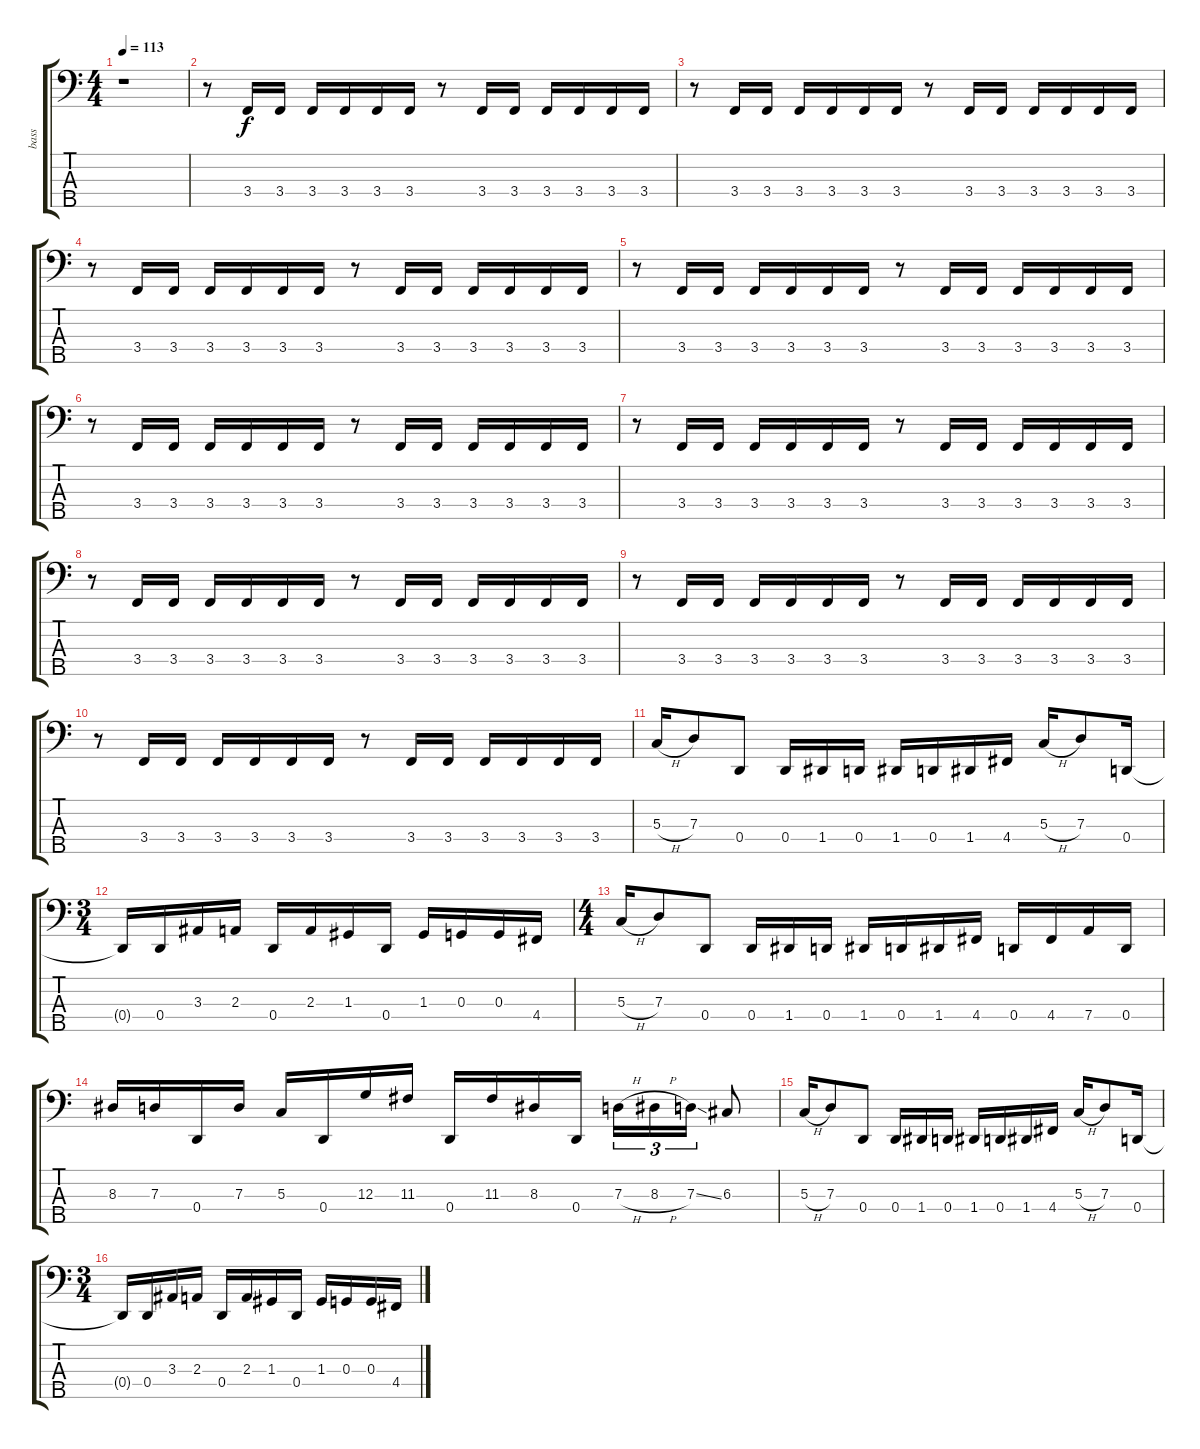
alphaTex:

\track ("bass" "bass") {instrument electricbasspick}
\staff {score tabs}
\tuning (F2 C2 G1 D1 A0) {hide}
\ts (4 4)
\tempo 113
\clef f4
\ks c
r.1{dy f instrument electricbasspick} |
r.8 3.4.16{volume 5} 3.4.16{volume 5} 3.4.16 3.4.16{volume 5} 3.4.16{volume 5} 3.4.16 r.8 3.4.16{volume 6} 3.4.16{volume 6} 3.4.16 3.4.16{volume 6} 3.4.16 3.4.16{volume 6} |
r.8 3.4.16{volume 6} 3.4.16 3.4.16{volume 6} 3.4.16 3.4.16{volume 6} 3.4.16{volume 7} r.8 3.4.16{volume 7} 3.4.16{volume 7} 3.4.16{volume 7} 3.4.16 3.4.16{volume 7} 3.4.16 |
r.8 3.4.16{volume 7} 3.4.16{volume 8} 3.4.16 3.4.16{volume 8} 3.4.16{volume 8} 3.4.16 r.8 3.4.16{volume 8} 3.4.16{volume 8} 3.4.16 3.4.16{volume 8} 3.4.16 3.4.16{volume 8} |
r.8 3.4.16{volume 9} 3.4.16 3.4.16{volume 9} 3.4.16 3.4.16{volume 9} 3.4.16{volume 9} r.8 3.4.16{volume 9} 3.4.16{volume 9} 3.4.16{volume 9} 3.4.16 3.4.16{volume 10} 3.4.16 |
r.8 3.4.16{volume 10} 3.4.16{volume 10} 3.4.16 3.4.16{volume 10} 3.4.16{volume 10} 3.4.16 r.8 3.4.16{volume 10} 3.4.16{volume 10} 3.4.16 3.4.16{volume 11} 3.4.16 3.4.16{volume 11} |
r.8 3.4.16{volume 11} 3.4.16 3.4.16{volume 11} 3.4.16{volume 11} 3.4.16 3.4.16{volume 11} r.8 3.4.16{volume 12} 3.4.16{volume 12} 3.4.16{volume 12} 3.4.16 3.4.16{volume 12} 3.4.16 |
r.8 3.4.16{volume 12} 3.4.16{volume 12} 3.4.16 3.4.16{volume 12} 3.4.16{volume 12} 3.4.16 r.8 3.4.16{volume 13} 3.4.16{volume 13} 3.4.16 3.4.16{volume 13} 3.4.16 3.4.16{volume 13} |
r.8 3.4.16{volume 13} 3.4.16 3.4.16{volume 14} 3.4.16{volume 14} 3.4.16 3.4.16{volume 14} r.8 3.4.16{volume 14} 3.4.16{volume 14} 3.4.16{volume 14} 3.4.16 3.4.16{volume 14} 3.4.16 |
r.8 3.4.16{volume 14} 3.4.16{volume 15} 3.4.16 3.4.16{volume 15} 3.4.16{volume 15} 3.4.16 r.8 3.4.16{volume 15} 3.4.16{volume 15} 3.4.16 3.4.16{volume 15} 3.4.16 3.4.16{volume 16} |
5.3{h}.16{volume 16} 7.3.8 0.4.8 0.4.16 1.4.16 0.4.16 1.4.16 0.4.16 1.4.16 4.4.16 5.3{h}.16 7.3.8 0.4.16 |
\ts (3 4)
0.4{t}.16 0.4.16 3.3.16 2.3.16 0.4.16 2.3.16 1.3.16 0.4.16 1.3.16 0.3.16 0.3.16 4.4.16 |
\ts (4 4)
5.3{h}.16 7.3.8 0.4.8 0.4.16 1.4.16 0.4.16 1.4.16 0.4.16 1.4.16 4.4.16 0.4.16 4.4.16 7.4.16 0.4.16 |
8.3.16 7.3.16 0.4.16 7.3.16 5.3.16 0.4.16 12.3.16 11.3.16 0.4.16 11.3.16 8.3.16 0.4.16 7.3{h}.16{tu (3 2)} 8.3{h}.16{tu (3 2)} 7.3{ss}.16{tu (3 2)} 6.3.8 |
5.3{h}.16 7.3.8 0.4.8 0.4.16 1.4.16 0.4.16 1.4.16 0.4.16 1.4.16 4.4.16 5.3{h}.16 7.3.8 0.4.16 |
\ts (3 4)
0.4{t}.16 0.4.16 3.3.16 2.3.16 0.4.16 2.3.16 1.3.16 0.4.16 1.3.16 0.3.16 0.3.16 4.4.16
